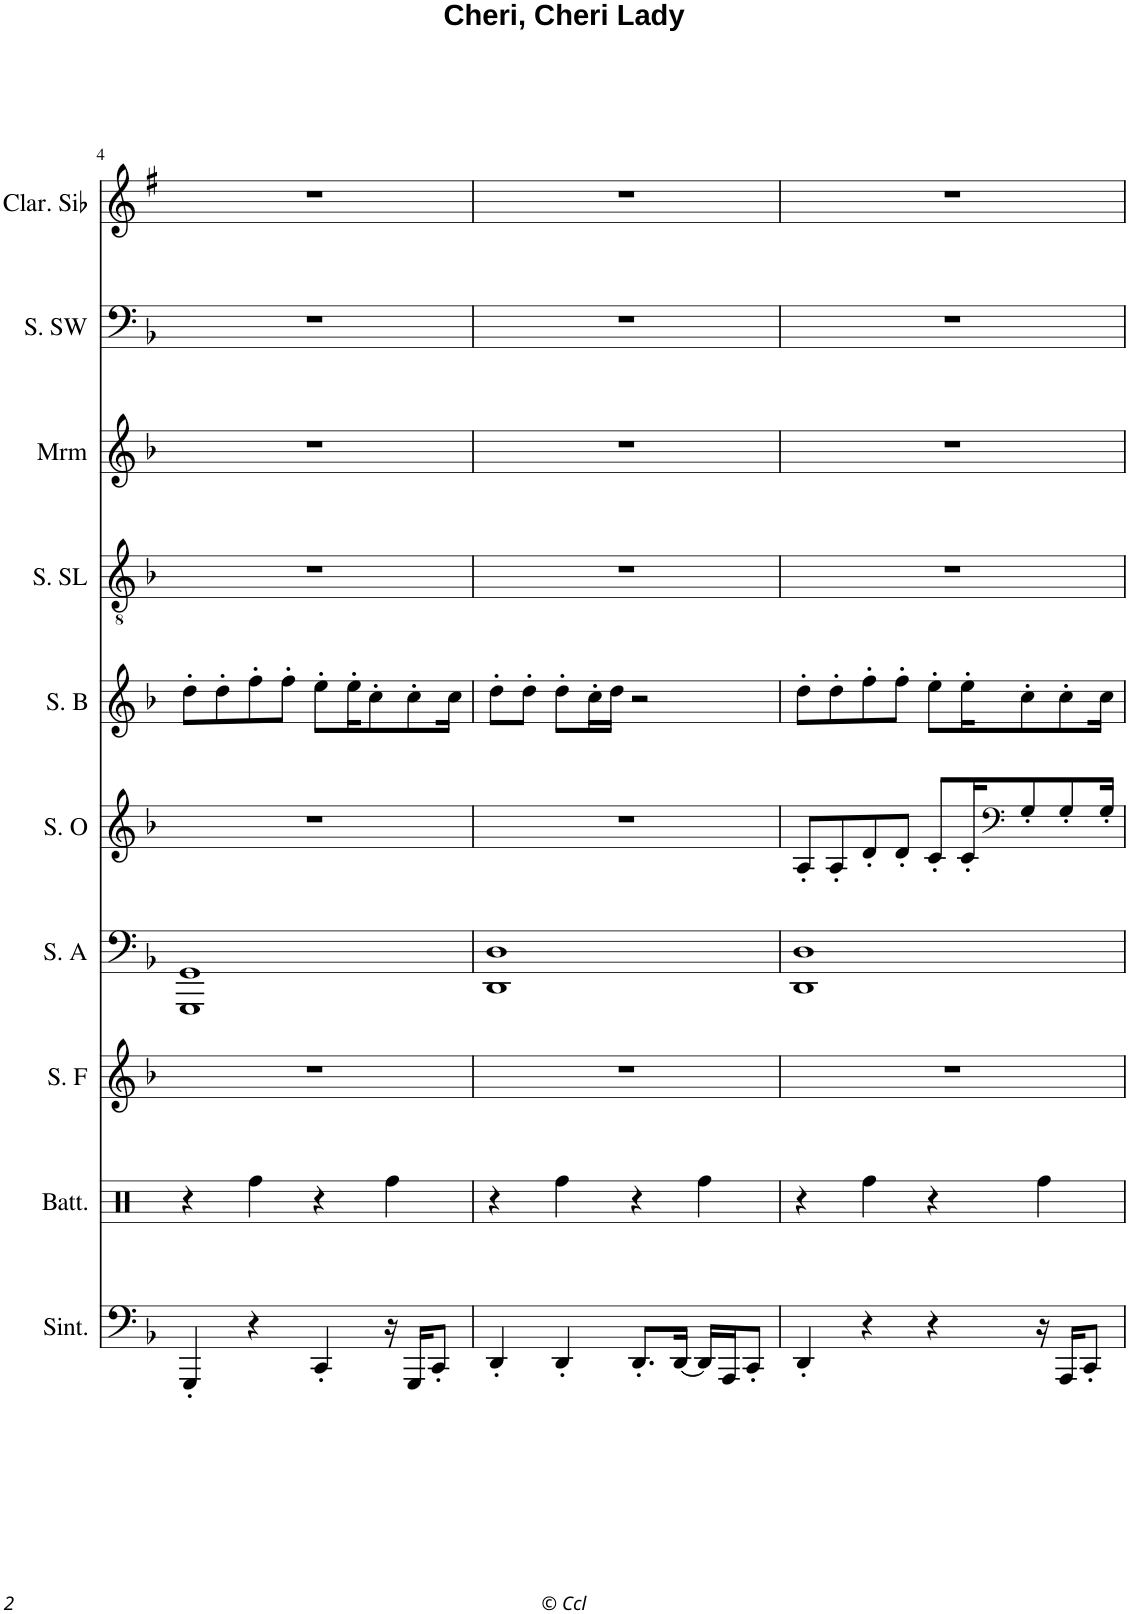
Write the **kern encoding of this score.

**kern	**kern	**kern	**kern	**kern	**kern	**kern	**kern	**kern	**kern
*part10	*part9	*part8	*part7	*part6	*part5	*part4	*part3	*part2	*part1
*staff10	*staff9	*staff8	*staff7	*staff6	*staff5	*staff4	*staff3	*staff2	*staff1
*I"Sintetizzatore basso	*I"Batteria	*I"Sint. Fantasia	*I"Sint. Archi	*I"Sint. Ottoni	*I"Sint. Bottle	*I"Sint. Square Lead	*I"Marimba	*I"Sint. Saw Wave	*I"Clarinette en Sib
*I'Sint.	*I'Batt.	*I'S. F	*I'S. A	*I'S. O	*I'S. B	*I'S. SL	*I'Mrm	*I'S. SW	*I'Clar. Sib
!!LO:PB:g=z
*clefF4	*clefX	*clefG2	*clefF4	*clefG2	*clefG2	*clefGv2	*clefG2	*clefF4	*clefG2
*	*	*	*	*	*	*	*	*	*Trd1c2
*k[b-]	*k[]	*k[b-]	*k[b-]	*k[b-]	*k[b-]	*k[b-]	*k[b-]	*k[b-]	*k[f#]
*M4/4	*M4/4	*M4/4	*M4/4	*M4/4	*M4/4	*M4/4	*M4/4	*M4/4	*M4/4
=4	=4	=4	=4	=4	=4	=4	=4	=4	=4
4GGG'/	4r	1r	1GGG 1GG	1r	8dd'\L	1r	1r	1r	1r
.	.	.	.	.	8dd'\	.	.	.	.
4r	4Rff\	.	.	.	8ff'\	.	.	.	.
.	.	.	.	.	8ff'\J	.	.	.	.
4CC'/	4r	.	.	.	8ee'\L	.	.	.	.
.	.	.	.	.	16ee'\K	.	.	.	.
.	.	.	.	.	8cc'\	.	.	.	.
16r	4Rff\	.	.	.	.	.	.	.	.
16GGG/KL	.	.	.	.	8cc'\	.	.	.	.
8CC'/J	.	.	.	.	.	.	.	.	.
.	.	.	.	.	16cc\Jk	.	.	.	.
=5	=5	=5	=5	=5	=5	=5	=5	=5	=5
4DD'/	4r	1r	1DD 1D	1r	8dd'\L	1r	1r	1r	1r
.	.	.	.	.	8dd'\J	.	.	.	.
4DD'/	4Rff\	.	.	.	8dd'\L	.	.	.	.
.	.	.	.	.	16cc'\L	.	.	.	.
.	.	.	.	.	16dd\JJ	.	.	.	.
8.DD'/L	4r	.	.	.	2r	.	.	.	.
[16DD/Jk	.	.	.	.	.	.	.	.	.
16DD/LL]	4Rff\	.	.	.	.	.	.	.	.
16AAA/J	.	.	.	.	.	.	.	.	.
8CC'/J	.	.	.	.	.	.	.	.	.
=6	=6	=6	=6	=6	=6	=6	=6	=6	=6
4DD'/	4r	1r	1DD 1D	8A'/L	8dd'\L	1r	1r	1r	1r
.	.	.	.	8A'/	8dd'\	.	.	.	.
4r	4Rff\	.	.	8d'/	8ff'\	.	.	.	.
.	.	.	.	8d'/J	8ff'\J	.	.	.	.
4r	4r	.	.	8c'/L	8ee'\L	.	.	.	.
.	.	.	.	16c'/K	16ee'\K	.	.	.	.
*	*	*	*	*clefF4	*	*	*	*	*
.	.	.	.	8G'/	8cc'\	.	.	.	.
16r	4Rff\	.	.	.	.	.	.	.	.
16AAA/KL	.	.	.	8G'/	8cc'\	.	.	.	.
8CC'/J	.	.	.	.	.	.	.	.	.
.	.	.	.	16G'/Jk	16cc\Jk	.	.	.	.
=	=	=	=	=	=	=	=	=	=
*-	*-	*-	*-	*-	*-	*-	*-	*-	*-
